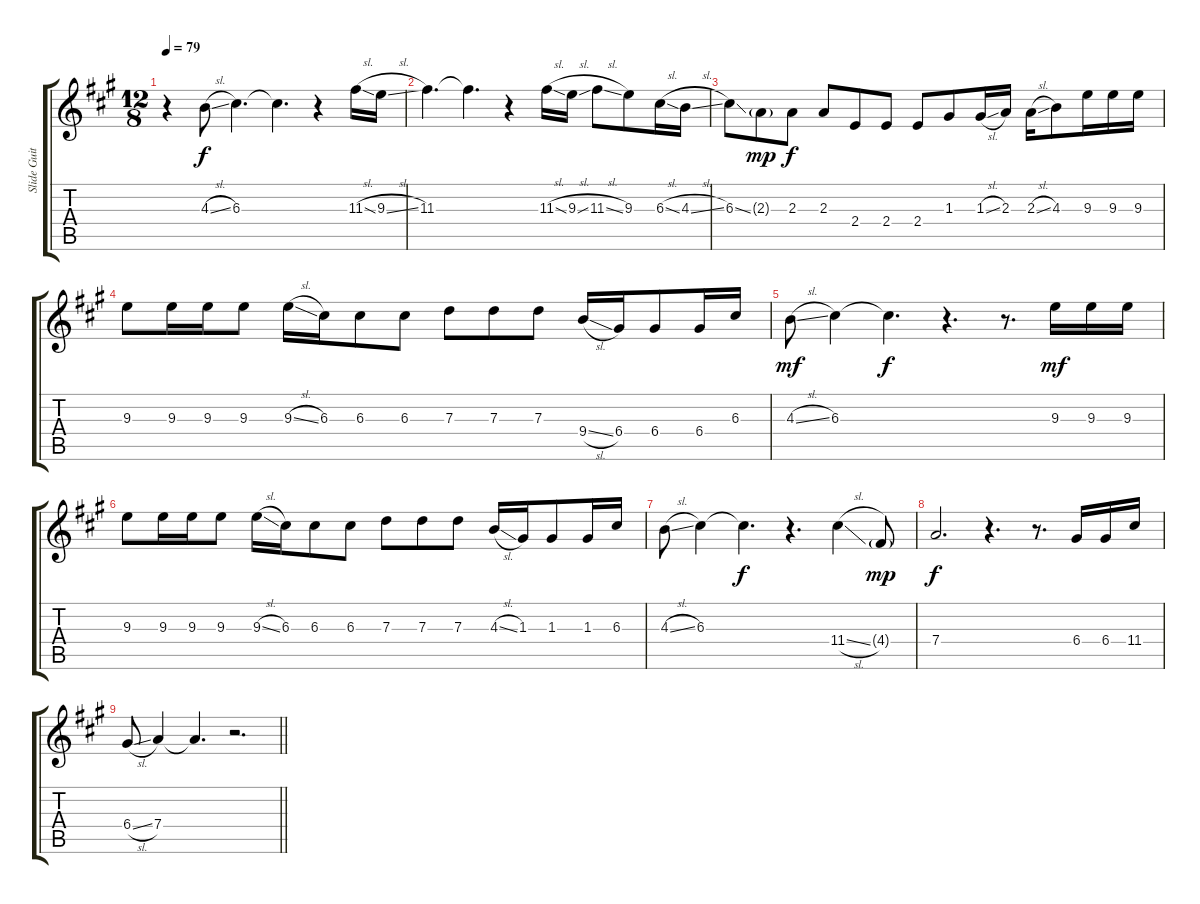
\track ("Slide Guitar" "Slide Guit") {instrument acousticguitarsteel}
\staff {score tabs}
\tuning (E4 B3 G3 D3 A2 E2) {hide}
\ts (12 8)
\tempo 79
\clef g2
\ks f#minor
r.4{dy f} 4.3{sl}.8 6.3.4{d} 6.3{t}.4{d} r.4 11.3{sl}.16 9.3{sl}.16 |
11.3.4{d} 11.3{t}.4{d} r.4 11.3{sl}.16 9.3{sl}.16 11.3{sl}.8 9.3.8 6.3{sl}.16 4.3{sl}.16 |
6.3{ss}.8 2.3{g}.8{dy mp} 2.3.8{dy f} 2.3.8 2.4.8 2.4.8 2.4.8 1.3.8 1.3{sl}.16 2.3.16 2.3{sl}.16 4.3.8 9.3.16 9.3.16 9.3.16 |
9.3.8 9.3.16 9.3.16 9.3.8 9.3{sl}.16 6.3.16 6.3.8 6.3.8 7.3.8 7.3.8 7.3.8 9.4{sl}.16 6.4.16 6.4.8 6.4.16 6.3.16 |
4.3{sl}.8{dy mf} 6.3.4 6.3{t}.4{d dy f} r.4{d} r.8{d} 9.3.16{dy mf} 9.3.16 9.3.16 |
9.3.8 9.3.16 9.3.16 9.3.8 9.3{sl}.16 6.3.16 6.3.8 6.3.8 7.3.8 7.3.8 7.3.8 4.3{sl}.16 1.3.16 1.3.8 1.3.16 6.3.16 |
4.3{sl}.8 6.3.4 6.3{t}.4{d dy f} r.4{d} 11.4{sl}.4 4.4{g}.8{dy mp} |
7.4.2{d dy f} r.4{d} r.8{d} 6.4.16 6.4.16 11.4.16 |
\barLineRight lightlight
6.4{sl}.8 7.4.4 7.4{t}.4{d} r.2{d}
